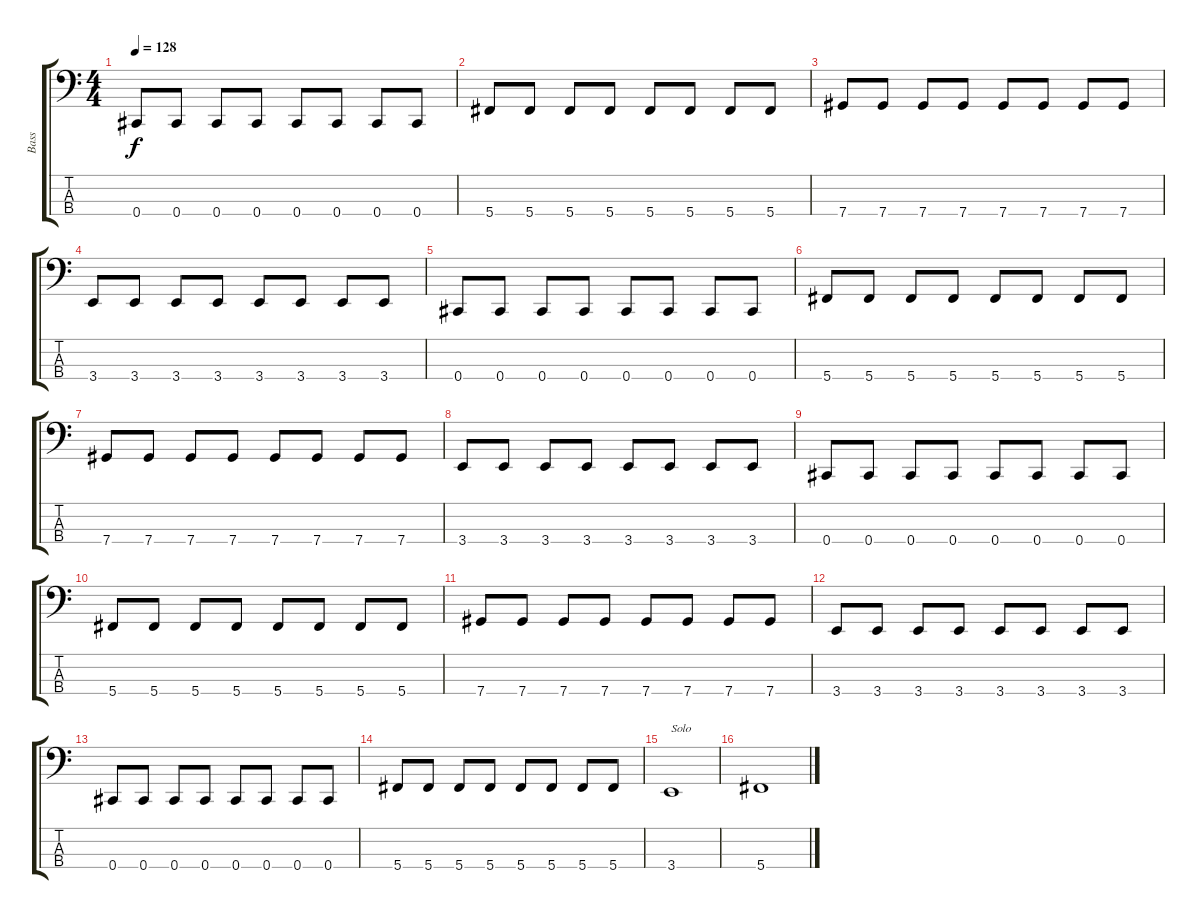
\track ("Bass" "Bass") {instrument electricbassfinger}
\staff {score tabs}
\tuning (Gb2 Db2 Ab1 Db1) {hide}
\ts (4 4)
\tempo 128
\clef f4
\ks c
0.4.8{dy f} 0.4.8 0.4.8 0.4.8 0.4.8 0.4.8 0.4.8 0.4.8 |
5.4.8 5.4.8 5.4.8 5.4.8 5.4.8 5.4.8 5.4.8 5.4.8 |
7.4.8 7.4.8 7.4.8 7.4.8 7.4.8 7.4.8 7.4.8 7.4.8 |
3.4.8 3.4.8 3.4.8 3.4.8 3.4.8 3.4.8 3.4.8 3.4.8 |
0.4.8 0.4.8 0.4.8 0.4.8 0.4.8 0.4.8 0.4.8 0.4.8 |
5.4.8 5.4.8 5.4.8 5.4.8 5.4.8 5.4.8 5.4.8 5.4.8 |
7.4.8 7.4.8 7.4.8 7.4.8 7.4.8 7.4.8 7.4.8 7.4.8 |
3.4.8 3.4.8 3.4.8 3.4.8 3.4.8 3.4.8 3.4.8 3.4.8 |
0.4.8 0.4.8 0.4.8 0.4.8 0.4.8 0.4.8 0.4.8 0.4.8 |
5.4.8 5.4.8 5.4.8 5.4.8 5.4.8 5.4.8 5.4.8 5.4.8 |
7.4.8 7.4.8 7.4.8 7.4.8 7.4.8 7.4.8 7.4.8 7.4.8 |
3.4.8 3.4.8 3.4.8 3.4.8 3.4.8 3.4.8 3.4.8 3.4.8 |
0.4.8 0.4.8 0.4.8 0.4.8 0.4.8 0.4.8 0.4.8 0.4.8 |
5.4.8 5.4.8 5.4.8 5.4.8 5.4.8 5.4.8 5.4.8 5.4.8 |
3.4.1{txt "Solo"} |
5.4.1
